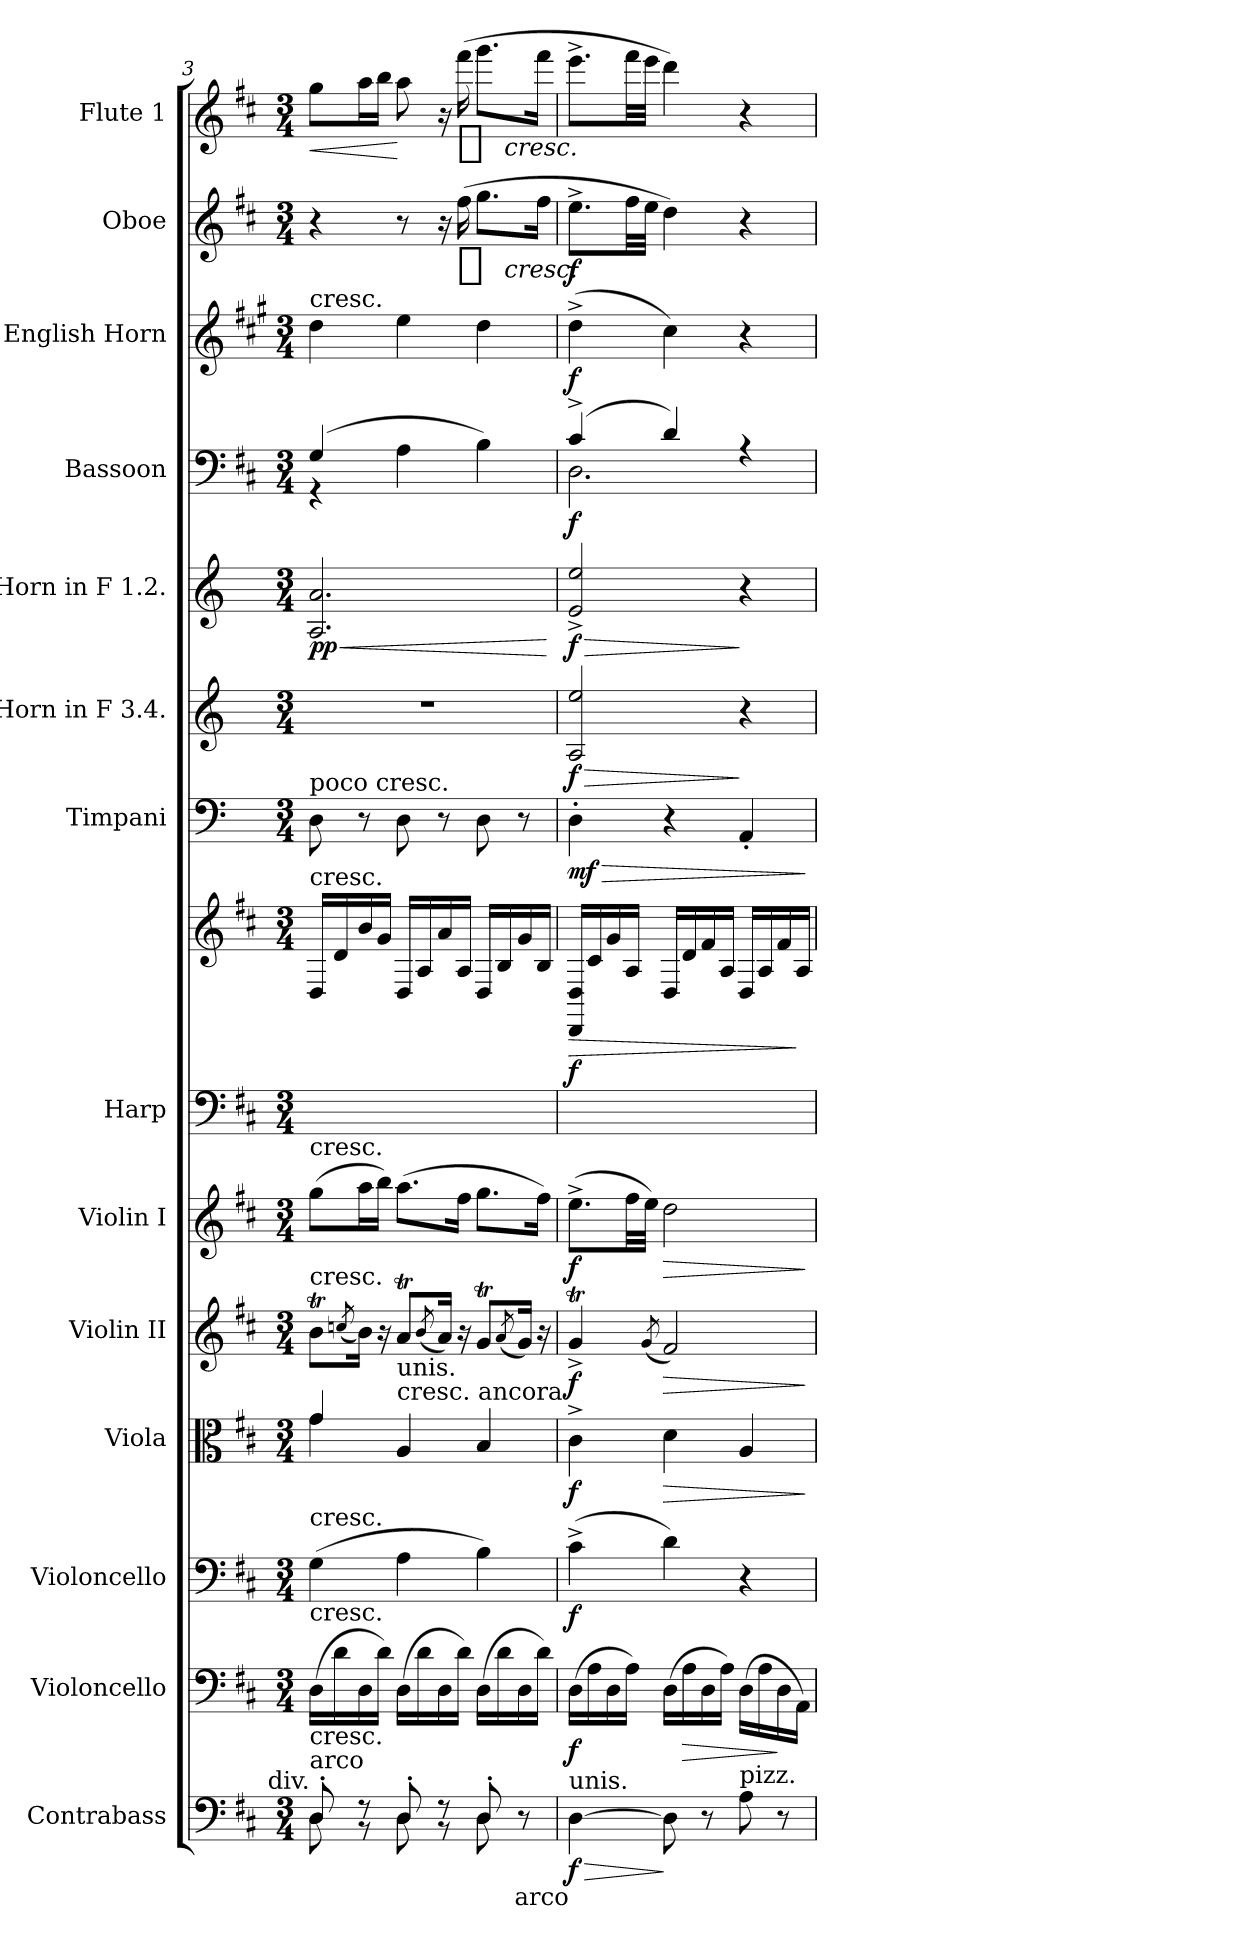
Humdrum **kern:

**kern	**dynam	**kern	**dynam	**kern	**dynam	**kern	**dynam	**kern	**dynam	**kern	**dynam	**kern	**kern	**dynam	**kern	**dynam	**kern	**dynam	**kern	**dynam	**kern	**dynam	**kern	**dynam	**kern	**dynam	**kern	**dynam
*part14	*part14	*part13	*part13	*part12	*part12	*part11	*part11	*part10	*part10	*part9	*part9	*part8	*part8	*part8	*part7	*part7	*part6	*part6	*part5	*part5	*part4	*part4	*part3	*part3	*part2	*part2	*part1	*part1
*staff15	*staff15	*staff14	*staff14	*staff13	*staff13	*staff12	*staff12	*staff11	*staff11	*staff10	*staff10	*staff9	*staff8	*staff8/9	*staff7	*staff7	*staff6	*staff6	*staff5	*staff5	*staff4	*staff4	*staff3	*staff3	*staff2	*staff2	*staff1	*staff1
*I"Contrabass	*	*I"Violoncello	*	*I"Violoncello	*	*I"Viola	*	*I"Violin II	*	*I"Violin I	*	*I"Harp	*	*	*I"Timpani	*	*I"Horn in F 3.4.	*	*I"Horn in F 1.2.	*	*I"Bassoon	*	*I"English Horn	*	*I"Oboe	*	*I"Flute 1	*
*I'Cb.	*	*I'Vc.	*	*I'Vc.	*	*I'Vla.	*	*I'Vln. II	*	*I'Vln. I	*	*I'Hp.	*	*	*I'Timp.	*	*I'Hn.	*	*I'Hn.	*	*I'Bsn.	*	*I'Eng. Hn.	*	*I'Ob.	*	*I'Fl.	*
*clefF4	*	*clefF4	*	*clefF4	*	*clefC3	*	*clefG2	*	*clefG2	*	*clefF4	*clefG2	*	*clefF4	*	*clefG2	*	*clefG2	*	*clefF4	*	*clefG2	*	*clefG2	*	*clefG2	*
*ITrd7c12	*	*	*	*	*	*	*	*	*	*	*	*	*	*	*	*	*ITrd4c7	*	*ITrd4c7	*	*	*	*ITrd4c7	*	*	*	*	*
*k[f#c#]	*	*k[f#c#]	*	*k[f#c#]	*	*k[f#c#]	*	*k[f#c#]	*	*k[f#c#]	*	*k[f#c#]	*k[f#c#]	*	*k[]	*	*k[b-]	*	*k[b-]	*	*k[f#c#]	*	*k[f#c#]	*	*k[f#c#]	*	*k[f#c#]	*
*D:	*	*D:	*	*D:	*	*D:	*	*D:	*	*D:	*	*D:	*D:	*	*C:	*	*F:	*	*F:	*	*D:	*	*D:	*	*D:	*	*D:	*
*M3/4	*	*M3/4	*	*M3/4	*	*M3/4	*	*M3/4	*	*M3/4	*	*M3/4	*M3/4	*	*M3/4	*	*M3/4	*	*M3/4	*	*M3/4	*	*M3/4	*	*M3/4	*	*M3/4	*
=3	=3	=3	=3	=3	=3	=3	=3	=3	=3	=3	=3	=3	=3	=3	=3	=3	=3	=3	=3	=3	=3	=3	=3	=3	=3	=3	=3	=3
*^	*	*	*	*	*	*^	*	*	*	*	*	*	*	*	*	*	*	*	*	*	*	*	*	*	*	*	*	*
!	!	!	!	!	!	!	!	!	!	!	!	!	!	!	!	!	!	!	!	!	!	!	!	!	!LO:TX:t=cresc.	!	!	!	!	!
!	!	!	!	!	!	!	!	!	!	!	!	!	!	!	!	!	!LO:TX:t=poco cresc.	!	!	!	!	!	!	!	!	!	!	!	!	!
!	!	!	!	!	!	!	!	!	!	!	!	!	!	!	!LO:TX:t=cresc.	!	!	!	!	!	!	!	!	!	!	!	!	!	!	!
!	!	!	!	!	!	!	!	!	!	!	!	!LO:TX:t=cresc.	!	!	!	!	!	!	!	!	!	!	!	!	!	!	!	!	!	!
!	!	!	!	!	!	!	!	!	!	!LO:TX:t=cresc.	!	!	!	!	!	!	!	!	!	!	!	!	!	!	!	!	!	!	!	!
!	!	!	!	!	!LO:TX:t=cresc.	!	!	!	!	!	!	!	!	!	!	!	!	!	!	!	!	!	!	!	!	!	!	!	!	!
!	!	!	!LO:TX:t=cresc.	!	!	!	!	!	!	!	!	!	!	!	!	!	!	!	!	!	!	!	!	!	!	!	!	!	!	!
!LO:TX:a:rj:t=div.	!	!	!	!	!	!	!	!	!	!	!	!	!	!	!	!	!	!	!	!	!	!	!	!	!	!	!	!	!	!
!LO:TX:a:t=arco	!	!	!	!	!	!	!	!	!	!	!	!	!	!	!	!	!	!	!	!	!	!	!	!	!	!	!	!	!	!
!LO:TX:t=cresc.	!	!	!	!	!	!	!	!	!	!	!	!	!	!	!	!	!	!	!	!	!	!	!	!	!	!	!	!	!	!
!	!	!	!	!	!	!	!	!	!	!	!	!	!	!	!	!	!	!	!	!	!	!LO:HP:b	!	!LO:DY:a:t=%s cresc.	!	!	!	!	!	!LO:HP:b
*	*	*	*	*	*	*	*	*	*	*	*	*	*	*	*	*	*	*	*	*	*	*	*^	*	*	*	*	*	*	*
8DD'	8DD	.	(16DLL	.	(4G	.	4g	4g	.	8bTL	.	(8ggL	.	4%3ryy	16D/LL	.	8D	.	4%3r	.	2.D 2.d	< pp	(4G	4%3rGG	pp	4g	.	4r	.	8ggL	<
.	.	.	16d	.	.	.	.	.	.	.	.	.	.	.	16d	.	.	.	.	.	.	.	.	.	.	.	.	.	.	.	.
.	.	.	.	.	.	.	.	.	.	(8qccn/	.	.	.	.	.	.	.	.	.	.	.	.	.	.	.	.	.	.	.	.	.
8r	8r	.	16D	.	.	.	.	.	.	16bTTTJk)	.	16aaL	.	.	16b	.	8r	.	.	.	.	.	.	.	.	.	.	.	.	16aaL	.
.	.	.	16dJJ)	.	.	.	.	.	.	16r	.	16bbJJ)	.	.	16gJJ	.	.	.	.	.	.	.	.	.	.	.	.	.	.	16bbJJ	.
!	!	!	!	!	!	!	!LO:TX:t=cresc. ancora	!	!	!	!	!	!	!	!	!	!	!	!	!	!	!	!	!	!	!	!	!	!	!	!
!	!	!	!	!	!	!	!LO:TX:a:t=unis.	!	!	!	!	!	!	!	!	!	!	!	!	!	!	!	!	!	!	!	!	!	!	!	!
8DD'	8DD	.	(16DLL	.	4A	.	4A	2ryy	.	8aTL	.	(8.aaL	.	.	16D/LL	.	8D	.	.	.	.	.	4A	.	.	4a	.	8r	.	8aa	[
.	.	.	16d	.	.	.	.	.	.	.	.	.	.	.	16A	.	.	.	.	.	.	.	.	.	.	.	.	.	.	.	.
.	.	.	.	.	.	.	.	.	.	(8qb/	.	.	.	.	.	.	.	.	.	.	.	.	.	.	.	.	.	.	.	.	.
8r	8r	.	16D	.	.	.	.	.	.	16aTTTJk)	.	.	.	.	16a	.	8r	.	.	.	.	.	.	.	.	.	.	16r	.	16r	.
!	!	!	!	!	!	!	!	!	!	!	!	!	!	!	!	!	!	!	!	!	!	!	!	!	!	!	!	!	!LO:DY:t=%s cresc.	!	!LO:DY:t=%s cresc.
.	.	.	16dJJ)	.	.	.	.	.	.	16r	.	16ff#Jk	.	.	16AJJ	.	.	.	.	.	.	.	.	.	.	.	.	(16ff#	p	(16fff#	p
8DD'	8DD	.	(16DLL	.	4B)	.	4B	.	.	8gTL	.	8.ggL	.	.	16D/LL	.	8D	.	.	.	.	.	4B)	.	.	4g	.	8.ggL	.	8.gggL	.
.	.	.	16d	.	.	.	.	.	.	.	.	.	.	.	16B	.	.	.	.	.	.	.	.	.	.	.	.	.	.	.	.
.	.	.	.	.	.	.	.	.	.	(8qa/	.	.	.	.	.	.	.	.	.	.	.	.	.	.	.	.	.	.	.	.	.
8r	8ryy	.	16D	.	.	.	.	.	.	16gTTTJk)	.	.	.	.	16g	.	8r	.	.	.	.	.	.	.	.	.	.	.	.	.	.
.	.	.	16dJJ)	.	.	.	.	.	.	16r	.	16ff#Jk)	.	.	16BJJ	.	.	.	.	.	.	.	.	.	.	.	.	16ff#Jk	.	16fff#Jk	.
*v	*v	*	*	*	*	*	*v	*v	*	*	*	*	*	*	*	*	*	*	*	*	*	*	*v	*v	*	*	*	*	*	*	*
.	.	.	.	.	.	.	.	.	.	.	.	.	.	.	.	.	.	.	.	[	.	.	.	.	.	.	.	.
=4	=4	=4	=4	=4	=4	=4	=4	=4	=4	=4	=4	=4	=4	=4	=4	=4	=4	=4	=4	=4	=4	=4	=4	=4	=4	=4	=4	=4
!LO:TX:b:rj:t=arco	!	!	!	!	!	!	!	!	!	!	!	!	!	!	!	!	!	!	!	!	!	!	!	!	!	!	!	!
!LO:TX:a:t=unis.	!	!	!	!	!	!	!	!	!	!	!	!	!	!	!	!	!	!	!	!	!	!	!	!	!	!	!	!
!	!LO:HP:b	!	!	!	!	!	!	!	!	!	!	!	!	!LO:HP:b	!	!LO:HP:b	!	!LO:HP:b	!	!LO:HP:b	!	!	!	!	!	!	!	!
*	*	*	*	*	*	*	*	*	*	*	*	*	*	*	*	*	*	*	*	*	*^	*	*	*	*	*	*	*
[4DD	> f	(16DLL	f	(4c#^	f	4c#^	f	4gT^	f	(8.ee^L	f	4%3ryy	16DD/ 16D/LL	> f	4D'	> mf	2D 2a	> f	2A^> 2a^>	> f	(4c#^	2.D	f	(4g^	f	8.ee^L	f	8.eee^L	.
.	.	16A	.	.	.	.	.	.	.	.	.	.	16c#	.	.	.	.	.	.	.	.	.	.	.	.	.	.	.	.
.	.	16D	.	.	.	.	.	.	.	.	.	.	16g	.	.	.	.	.	.	.	.	.	.	.	.	.	.	.	.
.	.	16AJJ)	.	.	.	.	.	.	.	32ff#LL	.	.	16AJJ	.	.	.	.	.	.	.	.	.	.	.	.	32ff#LL	.	32fff#LL	.
.	.	.	.	.	.	.	.	.	.	32eeJJJ)	.	.	.	.	.	.	.	.	.	.	.	.	.	.	.	32eeJJJ	.	32eeeJJJ	.
.	.	.	.	.	.	.	.	(8qg/	.	.	.	.	.	.	.	.	.	.	.	.	.	.	.	.	.	.	.	.	.
!	!	!	!	!	!	!	!LO:HP:b	!	!LO:HP:b	!	!LO:HP:b	!	!	!	!	!	!	!	!	!	!	!	!	!	!	!	!	!	!
8DD]	]	(16DLL	.	4d)	.	4d	>	2f#TTT)	>	2dd	>	.	16D/LL	.	4r	.	.	.	.	.	4d)	.	.	4f#)	.	4dd)	.	4ddd)	.
!	!	!	!LO:HP:b	!	!	!	!	!	!	!	!	!	!	!	!	!	!	!	!	!	!	!	!	!	!	!	!	!	!
.	.	16A	>	.	.	.	.	.	.	.	.	.	16d	.	.	.	.	.	.	.	.	.	.	.	.	.	.	.	.
8r	.	16D	.	.	.	.	.	.	.	.	.	.	16f#	.	.	.	.	.	.	.	.	.	.	.	.	.	.	.	.
.	.	16AJJ)	.	.	.	.	.	.	.	.	.	.	16AJJ	.	.	.	.	.	.	.	.	.	.	.	.	.	.	.	.
!LO:TX:a:t=pizz.	!	!	!	!	!	!	!	!	!	!	!	!	!	!	!	!	!	!	!	!	!	!	!	!	!	!	!	!	!
8AA	.	(16DLL	.	4r	.	4A	.	.	.	.	.	.	16D/LL	.	4AA'	.	4r	]	4r	]	4rA	.	.	4r	.	4r	.	4r	.
.	.	16A	.	.	.	.	.	.	.	.	.	.	16A	.	.	.	.	.	.	.	.	.	.	.	.	.	.	.	.
8r	.	16D	]	.	.	.	.	.	.	.	.	.	16f#	.	.	.	.	.	.	.	.	.	.	.	.	.	.	.	.
.	.	16AAJJ)	.	.	.	.	.	.	.	.	.	.	16AJJ	]	.	.	.	.	.	.	.	.	.	.	.	.	.	.	.
*	*	*	*	*	*	*	*	*	*	*	*	*	*	*	*	*	*	*	*	*	*v	*v	*	*	*	*	*	*	*
.	.	.	.	.	.	.	]	.	]	.	]	.	.	.	.	]	.	.	.	.	.	.	.	.	.	.	.	.
=	=	=	=	=	=	=	=	=	=	=	=	=	=	=	=	=	=	=	=	=	=	=	=	=	=	=	=	=
*-	*-	*-	*-	*-	*-	*-	*-	*-	*-	*-	*-	*-	*-	*-	*-	*-	*-	*-	*-	*-	*-	*-	*-	*-	*-	*-	*-	*-
